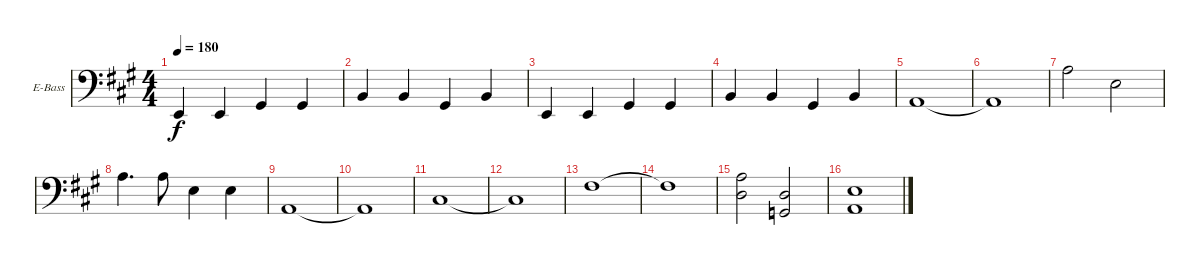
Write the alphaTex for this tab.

\bracketExtendMode groupsimilarinstruments
\firstSystemTrackNameOrientation horizontal
\otherSystemsTrackNameOrientation horizontal
\track ("Bass" "E-Bass") {instrument electricbassfinger}
\staff {score}
\tuning (G2 D2 A1 E1)
\ts (4 4)
\tempo 180
\clef f4
\ks a
0.4.4{dy f} 0.4.4 4.4.4 4.4.4 |
2.3.4 2.3.4 4.4.4 2.3.4 |
0.4.4 0.4.4 4.4.4 4.4.4 |
2.3.4 2.3.4 4.4.4 2.3.4 |
5.4.1 |
5.4{t}.1 |
7.2.2 7.3.2 |
7.2.4{d} 7.2.8 7.3.4 7.3.4 |
5.4.1 |
5.4{t}.1 |
4.3.1 |
4.3{t}.1 |
4.2.1 |
4.2{t}.1 |
(7.2 5.3).2 (5.3 3.4).2 |
(7.3 5.4).1
